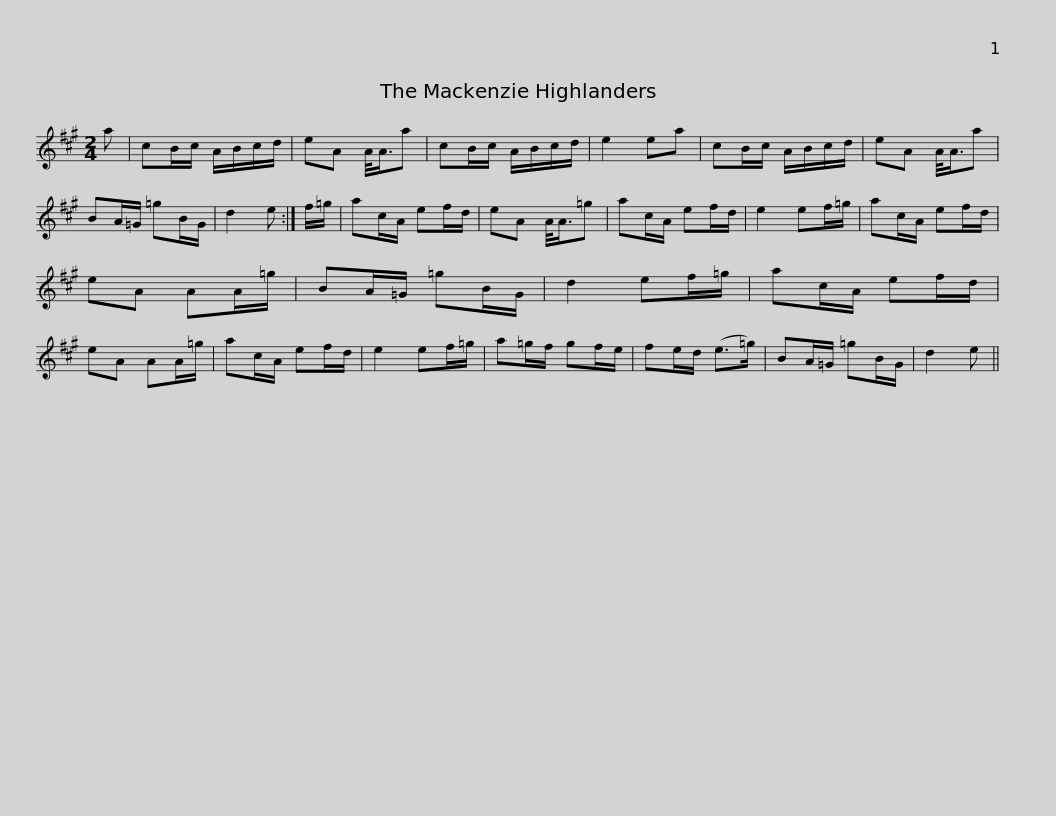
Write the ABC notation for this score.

X:1
L:1/8
M:2/4
I:linebreak $
K:A
V:1 treble
V:1
 a | cB/c/ A/B/c/d/ | eA A/<A/a | cB/c/ A/B/c/d/ | e2 ea | %5
 cB/c/ A/B/c/d/ | eA A/<A/a | BA/=G/ =gB/G/ |$ d2 e :| f/=g/ | %10
 ac/A/ ef/d/ | eA A/<A/=g | ac/A/ ef/d/ | e2 ef/=g/ | ac/A/ ef/d/ | %15
 eA AA/=g/ |$ BA/=G/ =gB/G/ | d2 ef/=g/ | ac/A/ ef/d/ | eA AA/=g/ | %20
 ac/A/ ef/d/ | e2 ef/=g/ | a=g/f/ gf/e/ | fe/d/ (e>=g) |$ BA/=G/ =gB/G/ | %25
 d2 e || %26
